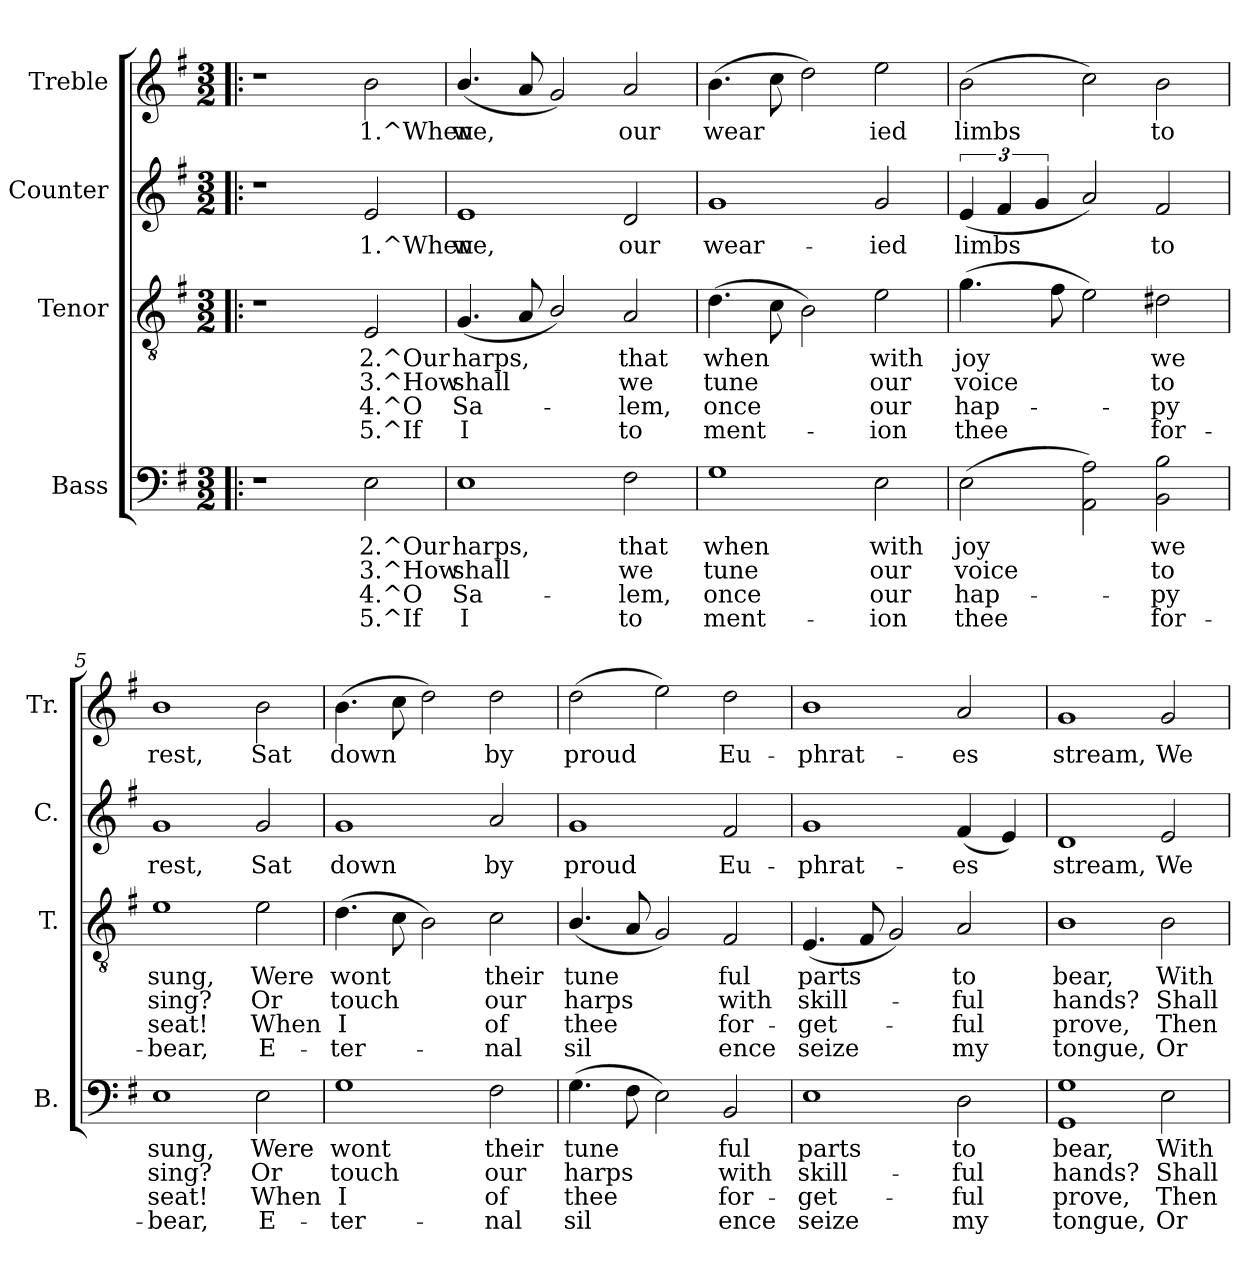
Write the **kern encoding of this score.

**kern	**text	**text	**text	**text	**kern	**text	**text	**text	**text	**kern	**text	**kern	**text
*part4	*part4	*part4	*part4	*part4	*part3	*part3	*part3	*part3	*part3	*part2	*part2	*part1	*part1
*staff4	*staff4	*staff4	*staff4	*staff4	*staff3	*staff3	*staff3	*staff3	*staff3	*staff2	*staff2	*staff1	*staff1
*I"Bass	*	*	*	*	*I"Tenor	*	*	*	*	*I"Counter	*	*I"Treble	*
*I'B.	*	*	*	*	*I'T.	*	*	*	*	*I'C.	*	*I'Tr.	*
!!LO:PB:g=z
*stria5	*	*	*	*	*stria5	*	*	*	*	*stria5	*	*stria5	*
*clefF4	*	*	*	*	*clefGv2	*	*	*	*	*clefG2	*	*clefG2	*
*k[f#]	*	*	*	*	*k[f#]	*	*	*	*	*k[f#]	*	*k[f#]	*
*G:	*	*	*	*	*G:	*	*	*	*	*G:	*	*G:	*
*M3/2	*	*	*	*	*M3/2	*	*	*	*	*M3/2	*	*M3/2	*
=1!|:	=1!|:	=1!|:	=1!|:	=1!|:	=1!|:	=1!|:	=1!|:	=1!|:	=1!|:	=1!|:	=1!|:	=1!|:	=1!|:
1r	.	.	.	.	1r	.	.	.	.	1r	.	1r	.
!	!LO:LY:a:rj	!LO:LY:a:rj	!LO:LY:a:rj	!LO:LY:b:rj	!	!LO:LY:b:rj	!LO:LY:b:rj	!LO:LY:b:rj	!LO:LY:b:rj	!	!LO:LY:a:rj	!	!LO:LY:b:rj
2E\	2.^Our	3.^How	4.^O	5.^If	2E/	2.^Our	3.^How	4.^O	5.^If	2e/	1.^When	2b\	1.^When
=2	=2	=2	=2	=2	=2	=2	=2	=2	=2	=2	=2	=2	=2
!	!LO:LY:a:rj	!LO:LY:a:rj	!LO:LY:a:rj	!LO:LY:b:rj	!	!LO:LY:b:rj	!LO:LY:b:rj	!LO:LY:b:rj	!LO:LY:b:rj	!	!LO:LY:a:rj	!	!LO:LY:b:rj
1E	harps,	shall	Sa-	-I	(<4.G/	harps,	shall	Sa-	-I	1e	we,	(<4.b/	we,
!	!	!	!	!	!	!LO:LY:b:rj	!LO:LY:b:rj	!LO:LY:b:rj	!LO:LY:b:rj	!	!	!	!LO:LY:b:rj
.	.	.	.	.	8A/	.	.	.	.	.	.	8a/	.
!	!	!	!	!	!	!LO:LY:b:rj	!LO:LY:b:rj	!LO:LY:b:rj	!LO:LY:b:rj	!	!	!	!LO:LY:b:rj
.	.	.	.	.	2B/)	.	.	.	.	.	.	2g/)	.
!	!LO:LY:a:rj	!LO:LY:a:rj	!LO:LY:a:rj	!LO:LY:b:rj	!	!LO:LY:b:rj	!LO:LY:b:rj	!LO:LY:b:rj	!LO:LY:b:rj	!	!LO:LY:a:rj	!	!LO:LY:b:rj
2F#\	that	we	lem,	to	2A/	that	we	lem,	to	2d/	our	2a/	our
=3	=3	=3	=3	=3	=3	=3	=3	=3	=3	=3	=3	=3	=3
!	!LO:LY:a:rj	!LO:LY:a:rj	!LO:LY:a:rj	!LO:LY:b:rj	!	!LO:LY:b:rj	!LO:LY:b:rj	!LO:LY:b:rj	!LO:LY:b:rj	!	!LO:LY:a:rj	!	!LO:LY:b:rj
1G	when	tune	once	ment-	(>4.d\	when	tune	once	ment-	1g	wear-	(>4.b\	wear-
!	!	!	!	!	!	!LO:LY:b:rj	!LO:LY:b:rj	!LO:LY:b:rj	!LO:LY:b:rj	!	!	!	!LO:LY:b:rj
.	.	.	.	.	8c\	--	-	.	.	.	.	8cc\	--
!	!	!	!	!	!	!LO:LY:b:rj	!LO:LY:b:rj	!LO:LY:b:rj	!LO:LY:b:rj	!	!	!	!LO:LY:b:rj
.	.	.	.	.	2B\)	-	-	.	.	.	.	2dd\)	--
!	!LO:LY:a:rj	!LO:LY:a:rj	!LO:LY:a:rj	!LO:LY:b:rj	!	!LO:LY:b:rj	!LO:LY:b:rj	!LO:LY:b:rj	!LO:LY:b:rj	!	!LO:LY:a:rj	!	!LO:LY:b:rj
2E\	-with	our	our	ion	2e\	with	our	our	ion	2g/	-ied	2ee\	-ied
=4	=4	=4	=4	=4	=4	=4	=4	=4	=4	=4	=4	=4	=4
!	!LO:LY:a:rj	!LO:LY:a:rj	!LO:LY:a:rj	!LO:LY:b:rj	!	!LO:LY:b:rj	!LO:LY:b:rj	!LO:LY:b:rj	!LO:LY:b:rj	!	!LO:LY:a:rj	!	!LO:LY:b:rj
(>2E\	joy	voice	hap-	-thee	(>4.g\	joy	voice	hap-	-thee	(<6e/	limbs	(>2b\	limbs
!	!	!	!	!	!	!	!	!	!	!	!LO:LY:a:rj	!	!
.	.	.	.	.	.	.	.	.	.	6f#/	.	.	.
!	!	!	!	!	!	!	!	!	!	!	!LO:LY:a:rj	!	!
.	.	.	.	.	.	.	.	.	.	6g/	.	.	.
!	!	!	!	!	!	!LO:LY:b:rj	!LO:LY:b:rj	!LO:LY:b:rj	!LO:LY:b:rj	!	!	!	!
.	.	.	.	.	8f#\	.	.	.	.	.	.	.	.
!	!LO:LY:a:rj	!LO:LY:a:rj	!LO:LY:a:rj	!LO:LY:b:rj	!	!LO:LY:b:rj	!LO:LY:b:rj	!LO:LY:b:rj	!LO:LY:b:rj	!	!LO:LY:a:rj	!	!LO:LY:b:rj
2A\ 2AA\)	.	.	.	.	2e\)	.	.	.	.	2a/)	.	2cc\)	.
!	!LO:LY:a:rj	!LO:LY:a:rj	!LO:LY:a:rj	!LO:LY:b:rj	!	!LO:LY:b:rj	!LO:LY:b:rj	!LO:LY:b:rj	!LO:LY:b:rj	!	!LO:LY:a:rj	!	!LO:LY:b:rj
2B\ 2BB\	we	to	py	for-	2d#X\	we	to	py	for-	2f#/	to	2b\	to
=5	=5	=5	=5	=5	=5	=5	=5	=5	=5	=5	=5	=5	=5
!	!LO:LY:a:rj	!LO:LY:a:rj	!LO:LY:a:rj	!LO:LY:b:rj	!	!LO:LY:b:rj	!LO:LY:b:rj	!LO:LY:b:rj	!LO:LY:b:rj	!	!LO:LY:a:rj	!	!LO:LY:b:rj
1E	-sung,	sing?	seat!	bear,	1e	-sung,	sing?	seat!	bear,	1g	rest,	1b	rest,
!	!LO:LY:a:rj	!LO:LY:a:rj	!LO:LY:a:rj	!LO:LY:b:rj	!	!LO:LY:b:rj	!LO:LY:b:rj	!LO:LY:b:rj	!LO:LY:b:rj	!	!LO:LY:a:rj	!	!LO:LY:b:rj
2E\	Were	Or	When	E-	2e\	Were	Or	When	E-	2g/	Sat	2b\	Sat
=6	=6	=6	=6	=6	=6	=6	=6	=6	=6	=6	=6	=6	=6
!	!LO:LY:a:rj	!LO:LY:a:rj	!LO:LY:a:rj	!LO:LY:b:rj	!	!LO:LY:b:rj	!LO:LY:b:rj	!LO:LY:b:rj	!LO:LY:b:rj	!	!LO:LY:a:rj	!	!LO:LY:b:rj
1G	-wont	touch	I	ter-	(>4.d\	-wont	touch	I	ter-	1g	down	(>4.b\	down
!	!	!	!	!	!	!LO:LY:b:rj	!LO:LY:b:rj	!LO:LY:b:rj	!LO:LY:b:rj	!	!	!	!LO:LY:b:rj
.	.	.	.	.	8c\	--	-	.	.	.	.	8cc\	.
!	!	!	!	!	!	!LO:LY:b:rj	!LO:LY:b:rj	!LO:LY:b:rj	!LO:LY:b:rj	!	!	!	!LO:LY:b:rj
.	.	.	.	.	2B\)	-	-	.	.	.	.	2dd\)	.
!	!LO:LY:a:rj	!LO:LY:a:rj	!LO:LY:a:rj	!LO:LY:b:rj	!	!LO:LY:b:rj	!LO:LY:b:rj	!LO:LY:b:rj	!LO:LY:b:rj	!	!LO:LY:a:rj	!	!LO:LY:b:rj
2F#\	-their	our	of	nal	2c\	their	our	of	nal	2a/	by	2dd\	by
!!LO:LB:g=z
=7	=7	=7	=7	=7	=7	=7	=7	=7	=7	=7	=7	=7	=7
!	!LO:LY:a:rj	!LO:LY:a:rj	!LO:LY:a:rj	!LO:LY:b:rj	!	!LO:LY:b:rj	!LO:LY:b:rj	!LO:LY:b:rj	!LO:LY:b:rj	!	!LO:LY:a:rj	!	!LO:LY:b:rj
(>4.G\	tune-	-harps	thee	sil-	(<4.B/	tune-	-harps	thee	sil-	1g	proud	(>2dd\	proud
!	!LO:LY:a:rj	!LO:LY:a:rj	!LO:LY:a:rj	!LO:LY:b:rj	!	!LO:LY:b:rj	!LO:LY:b:rj	!LO:LY:b:rj	!LO:LY:b:rj	!	!	!	!
8F#\	--	-	.	-	8A/	--	-	.	-	.	.	.	.
!	!LO:LY:a:rj	!LO:LY:a:rj	!LO:LY:a:rj	!LO:LY:b:rj	!	!LO:LY:b:rj	!LO:LY:b:rj	!LO:LY:b:rj	!LO:LY:b:rj	!	!	!	!LO:LY:b:rj
2E\)	--	-	.	-	2G/)	--	-	.	-	.	.	2ee\)	.
!	!LO:LY:a:rj	!LO:LY:a:rj	!LO:LY:a:rj	!LO:LY:b:rj	!	!LO:LY:b:rj	!LO:LY:b:rj	!LO:LY:b:rj	!LO:LY:b:rj	!	!LO:LY:a:rj	!	!LO:LY:b:rj
2BB/	-ful	with	for-	-ence	2F#/	-ful	with	for-	-ence	2f#/	Eu-	2dd\	Eu-
=8	=8	=8	=8	=8	=8	=8	=8	=8	=8	=8	=8	=8	=8
!	!LO:LY:a:rj	!LO:LY:a:rj	!LO:LY:a:rj	!LO:LY:b:rj	!	!LO:LY:b:rj	!LO:LY:b:rj	!LO:LY:b:rj	!LO:LY:b:rj	!	!LO:LY:a:rj	!	!LO:LY:b:rj
1E	parts	skill-	-get-	-seize	(<4.E/	parts	skill-	-get-	-seize	1g	-phrat-	1b	-phrat-
!	!	!	!	!	!	!LO:LY:b:rj	!LO:LY:b:rj	!LO:LY:b:rj	!LO:LY:b:rj	!	!	!	!
.	.	.	.	.	8F#/	.	.	.	.	.	.	.	.
!	!	!	!	!	!	!LO:LY:b:rj	!LO:LY:b:rj	!LO:LY:b:rj	!LO:LY:b:rj	!	!	!	!
.	.	.	.	.	2G/)	.	.	.	.	.	.	.	.
!	!LO:LY:a:rj	!LO:LY:a:rj	!LO:LY:a:rj	!LO:LY:b:rj	!	!LO:LY:b:rj	!LO:LY:b:rj	!LO:LY:b:rj	!LO:LY:b:rj	!	!LO:LY:a:rj	!	!LO:LY:b:rj
2D\	to	ful	ful	my	2A/	to	ful	ful	my	(<4f#/	-es	2a/	-es
!	!	!	!	!	!	!	!	!	!	!	!LO:LY:a:rj	!	!
.	.	.	.	.	.	.	.	.	.	4e/)	.	.	.
=9	=9	=9	=9	=9	=9	=9	=9	=9	=9	=9	=9	=9	=9
!	!LO:LY:a:rj	!LO:LY:a:rj	!LO:LY:a:rj	!LO:LY:b:rj	!	!LO:LY:b:rj	!LO:LY:b:rj	!LO:LY:b:rj	!LO:LY:b:rj	!	!LO:LY:a:rj	!	!LO:LY:b:rj
1G 1GG	bear,	hands?	prove,	tongue,	1B	bear,	hands?	prove,	tongue,	1d	stream,	1g	stream,
!	!LO:LY:a:rj	!LO:LY:a:rj	!LO:LY:a:rj	!LO:LY:b:rj	!	!LO:LY:b:rj	!LO:LY:b:rj	!LO:LY:b:rj	!LO:LY:b:rj	!	!LO:LY:a:rj	!	!LO:LY:b:rj
2E\	With	Shall	Then	Or	2B\	With	Shall	Then	Or	2e/	We	2g>/	We
=	=	=	=	=	=	=	=	=	=	=	=	=	=
*-	*-	*-	*-	*-	*-	*-	*-	*-	*-	*-	*-	*-	*-
